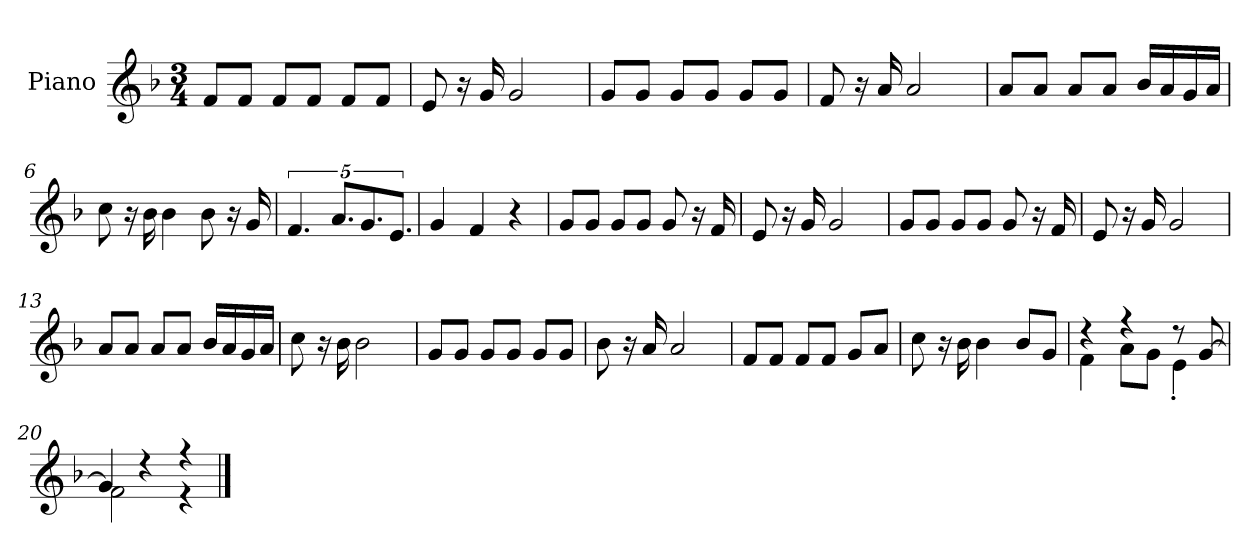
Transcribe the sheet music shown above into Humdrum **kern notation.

**kern
*part1
*staff1
*I"Piano
*I'P-no
*clefG2
*k[b-]
*M3/4
*MM93
=1
8f/L
8f/J
8f/L
8f/J
8f/L
8f/J
=2
8e/
16r
16g/
2g/
=3
8g/L
8g/J
8g/L
8g/J
8g/L
8g/J
=4
8f/
16r
16a/
2a/
=5
8a/L
8a/J
8a/L
8a/J
16b-/LL
16a/
16g/
16a/JJ
=6
8cc\
16r
16b-\
4b-\
8b-\
16r
16g/
!!LO:LB:g=z
=7
5.f/
10.a/L
10.g/
10.e/J
=8
4g/
4f/
4r
=9
8g/L
8g/J
8g/L
8g/J
8g/
16r
16f/
=10
8e/
16r
16g/
2g/
=11
8g/L
8g/J
8g/L
8g/J
8g/
16r
16f/
=12
8e/
16r
16g/
2g/
!!LO:LB:g=z
=13
8a/L
8a/J
8a/L
8a/J
16b-/LL
16a/
16g/
16a/JJ
=14
8cc\
16r
16b-\
2b-\
=15
8g/L
8g/J
8g/L
8g/J
8g/L
8g/J
=16
8b-\
16r
16a/
2a/
=17
8f/L
8f/J
8f/L
8f/J
8g/L
8a/J
=18
8cc\
16r
16b-\
4b-\
8b-/L
8g/J
=19
*^
4r	4f\
4r	8a\L
.	8g\J
8r	4e'\
[8g/	.
!!LO:LB:g=z	!!
=20	=20
4g/]	2f\
4r	.
4r	4r
*v	*v
==
*-
